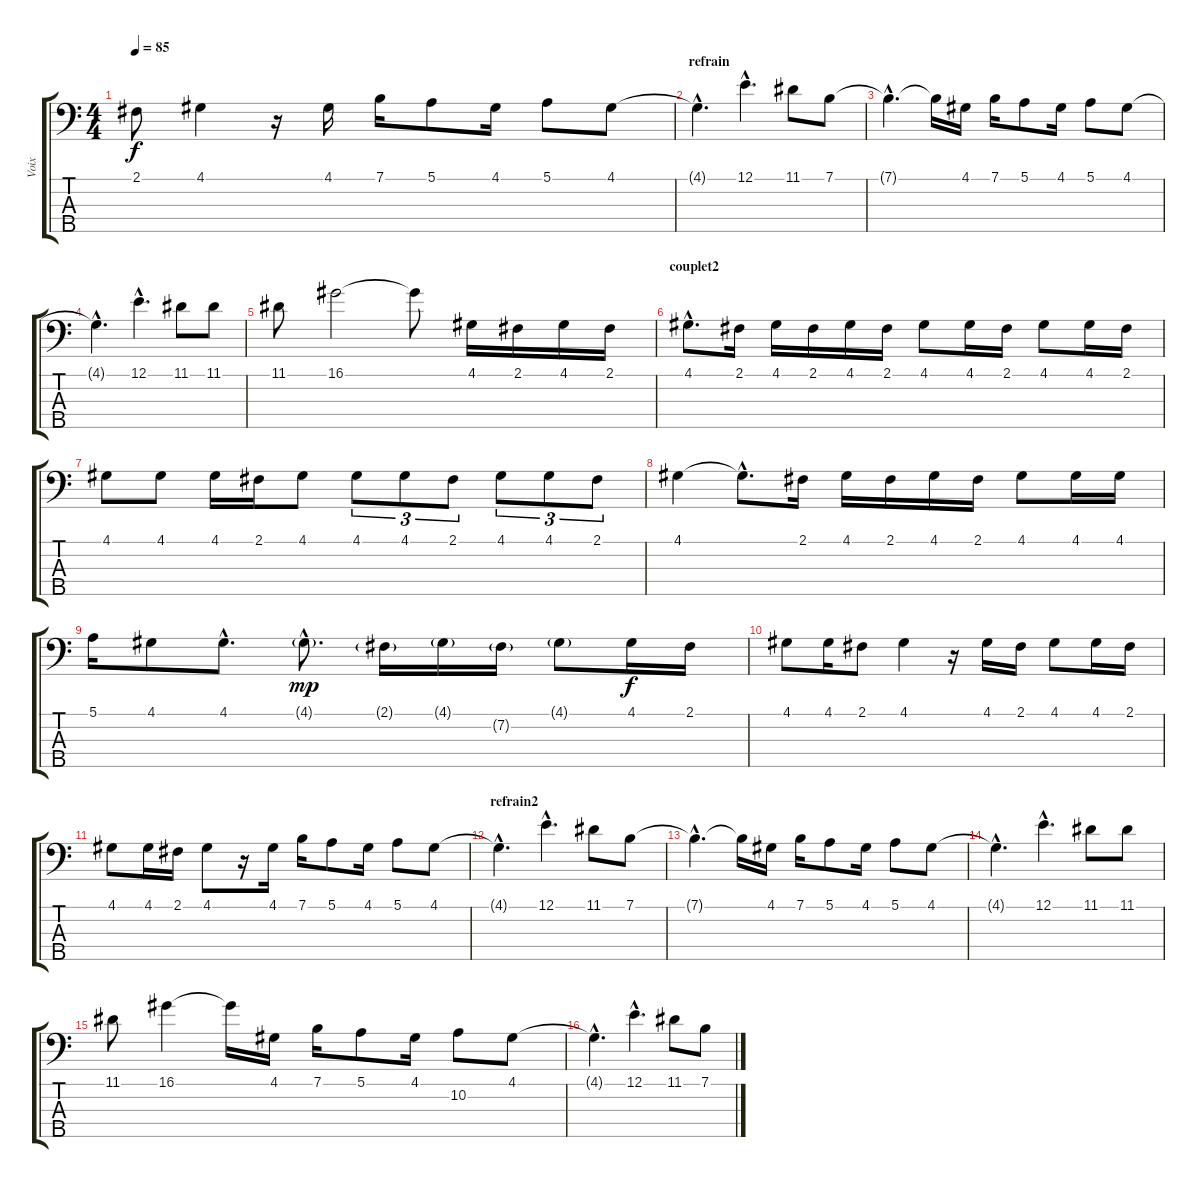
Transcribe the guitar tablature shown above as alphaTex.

\track ("Voix" "Voix") {instrument lead1square}
\staff {score tabs}
\tuning (E3 B2 G2 D2 A1) {hide}
\ts (4 4)
\tempo 85
\clef f4
\ks c
2.1{t}.8{dy f} 4.1.4 r.16 4.1.16 7.1.16 5.1.8 4.1.16 5.1.8 4.1.8 |
\section ("" "refrain")
4.1{hac t}.4{d} 12.1{hac}.4{d} 11.1.8 7.1.8 |
7.1{hac t}.4{d} 7.1{t}.16 4.1.16 7.1.16 5.1.8 4.1.16 5.1.8 4.1.8 |
4.1{hac t}.4{d} 12.1{hac}.4{d} 11.1.8 11.1.8 |
11.1.8 16.1.2 16.1{t}.8 4.1.16 2.1.16 4.1.16 2.1.16 |
\section ("" "couplet2")
4.1{hac}.8{d} 2.1.16 4.1.16 2.1.16 4.1.16 2.1.16 4.1.8 4.1.16 2.1.16 4.1.8 4.1.16 2.1.16 |
4.1.8 4.1.8 4.1.16 2.1.16 4.1.8 4.1.8{tu (3 2)} 4.1.8{tu (3 2)} 2.1.8{tu (3 2)} 4.1.8{tu (3 2)} 4.1.8{tu (3 2)} 2.1.8{tu (3 2)} |
4.1.4 4.1{hac t}.8{d} 2.1.16 4.1.16 2.1.16 4.1.16 2.1.16 4.1.8 4.1.16 4.1.16 |
5.1.16 4.1.8 4.1{hac}.8{d} 4.1{g hac}.8{d dy mp} 2.1{g}.16 4.1{g}.16 7.2{g}.16 4.1{g}.8 4.1.16{dy f} 2.1.16 |
4.1.8 4.1.16 2.1.8 4.1.4 r.16 4.1.16 2.1.16 4.1.8 4.1.16 2.1.16 |
4.1.8 4.1.16 2.1.16 4.1.8 r.16 4.1.16 7.1.16 5.1.8 4.1.16 5.1.8 4.1.8 |
\section ("" "refrain2")
4.1{hac t}.4{d} 12.1{hac}.4{d} 11.1.8 7.1.8 |
7.1{hac t}.4{d} 7.1{t}.16 4.1.16 7.1.16 5.1.8 4.1.16 5.1.8 4.1.8 |
4.1{hac t}.4{d} 12.1{hac}.4{d} 11.1.8 11.1.8 |
11.1.8 16.1.4 16.1{t}.16 4.1.16 7.1.16 5.1.8 4.1.16 10.2.8 4.1.8 |
4.1{hac t}.4{d} 12.1{hac}.4{d} 11.1.8 7.1.8
